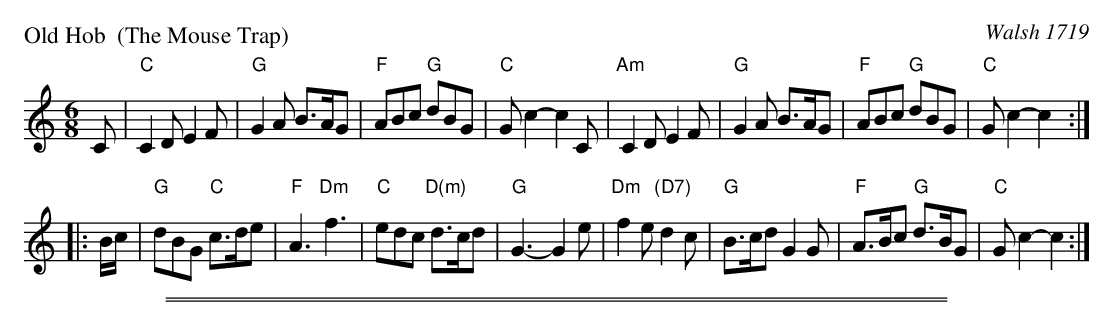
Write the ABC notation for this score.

X:1
P: Old Hob  (The Mouse Trap)
O: Walsh 1719
M: 6/8
L: 1/8
K: C
C \
| "C"C2D E2F | "G"G2A B>AG | "F"ABc "G"dBG | "C"Gc2- c2C \
|"Am"C2D E2F |  "G"G2A B>AG | "F"ABc "G"dBG | "C"Gc2- c2 :|
|: B/c/ \
| "G"dBG "C"c>de | "F"A3 "Dm"f3 | "C"edc "D(m)"d>cd | "G"G3- G2e \
| "Dm"f2e "(D7)"d2c | "G"B>cd G2G | "F"A>Bc "G"d>BG | "C"Gc2- c2 :|
